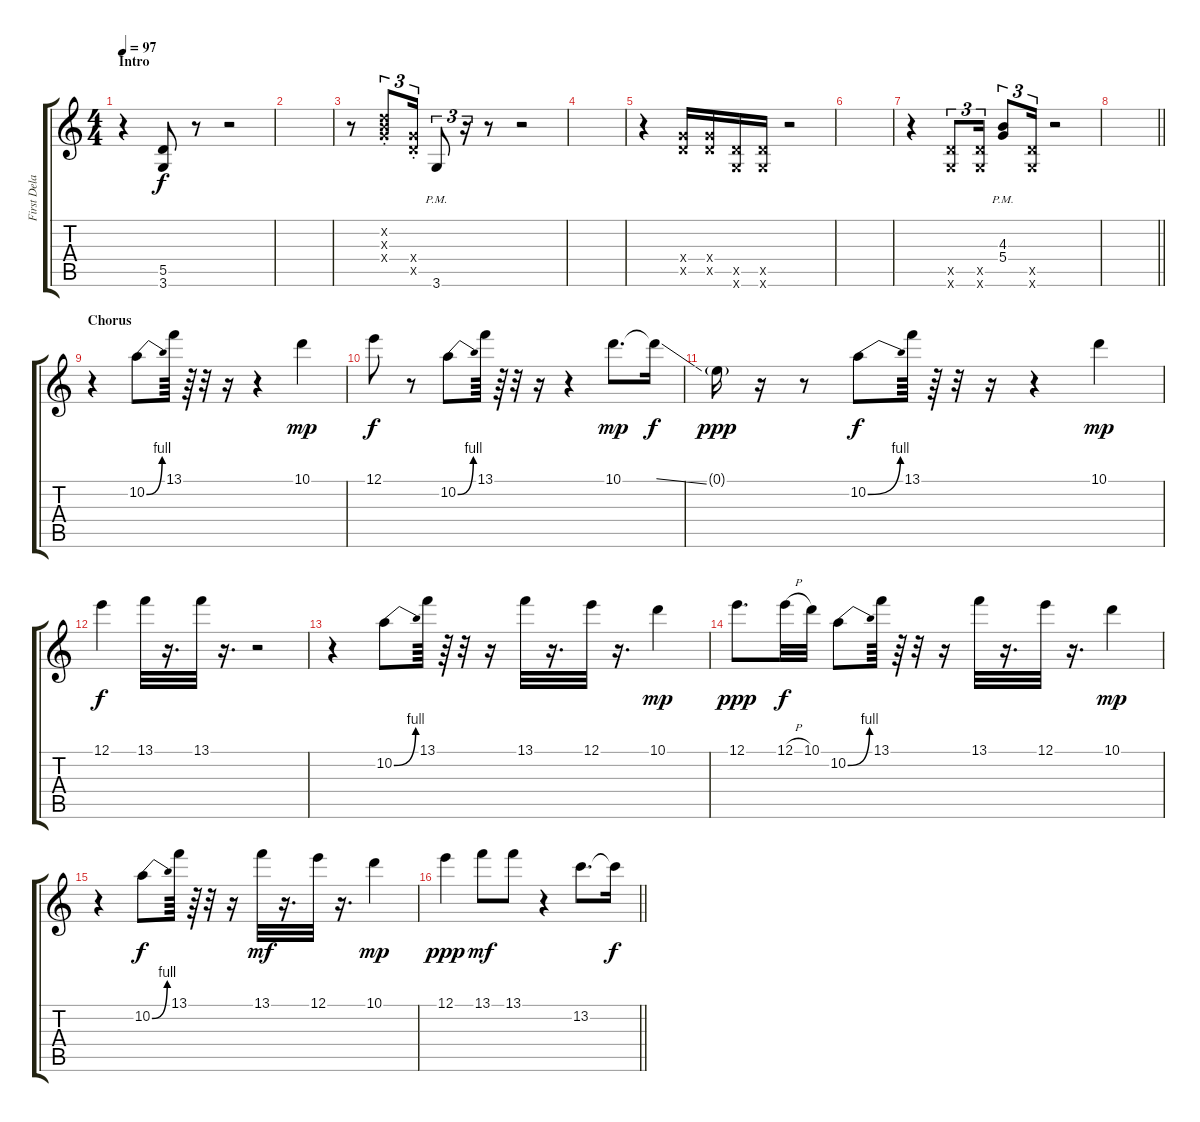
\track ("First Delay" "First Dela") {instrument overdrivenguitar}
\staff {score tabs}
\tuning (E4 B3 G3 D3 A2 E2) {hide}
\ts (4 4)
\section ("" "Intro")
\tempo 97
\clef g2
\ks c
r.4{dy f volume 14 instrument overdrivenguitar} (5.5 3.6).8 r.8 r.2 |
|
r.8 (3.2{x} 4.3{x} 5.4{st x}).8{tu (3 2)} (5.4{st x} 5.5{st x}).16{tu (3 2)} 3.6{pm}.8{tu (3 2)} r.16{tu (3 2)} r.8 r.2 |
|
r.4 (5.4{x} 5.5{x}).16 (5.4{x} 5.5{x}).16 (5.5{x} 3.6{x}).16 (5.5{x} 3.6{x}).16 r.2 |
|
r.4 (5.5{x} 3.6{x}).8{tu (3 2)} (5.5{x} 3.6{x}).16{tu (3 2)} (4.3{pm} 5.4{pm}).8{tu (3 2)} (5.5{x} 3.6{x}).16{tu (3 2)} r.2 |
\barLineRight lightlight
|
\section ("" "Chorus")
r.4 10.2{be (bend 0 0 60 4)}.8 13.1.64 r.64 r.32 r.16 r.4 10.1.4{dy mp} |
12.1.8{dy f} r.8 10.2{be (bend 0 0 60 4)}.8 13.1.64 r.64 r.32 r.16 r.4 10.1.8{d dy mp} 10.1{ss t}.16{dy f} |
0.1{g}.16{dy ppp} r.16 r.8 10.2{be (bend 0 0 60 4)}.8{dy f} 13.1.64 r.64 r.32 r.16 r.4 10.1.4{dy mp} |
12.1.4{dy f} 13.1.32 r.16{d} 13.1.32 r.16{d} r.2 |
r.4 10.2{be (bend 0 0 60 4)}.8 13.1.64 r.64 r.32 r.16 13.1.32 r.16{d} 12.1.32 r.16{d} 10.1.4{dy mp} |
12.1.8{d dy ppp} 12.1{h}.32{dy f} 10.1.32 10.2{be (bend 0 0 60 4)}.8 13.1.64 r.64 r.32 r.16 13.1.32 r.16{d} 12.1.32 r.16{d} 10.1.4{dy mp} |
r.4 10.2{be (bend 0 0 60 4)}.8{dy f} 13.1.64 r.64 r.32 r.16 13.1.32{dy mf} r.16{d} 12.1.32 r.16{d} 10.1.4{dy mp} |
\barLineRight lightlight
12.1.4{dy ppp} 13.1.8{dy mf} 13.1.8 r.4 13.2.8{d} 13.2{ss t}.16{dy f}
